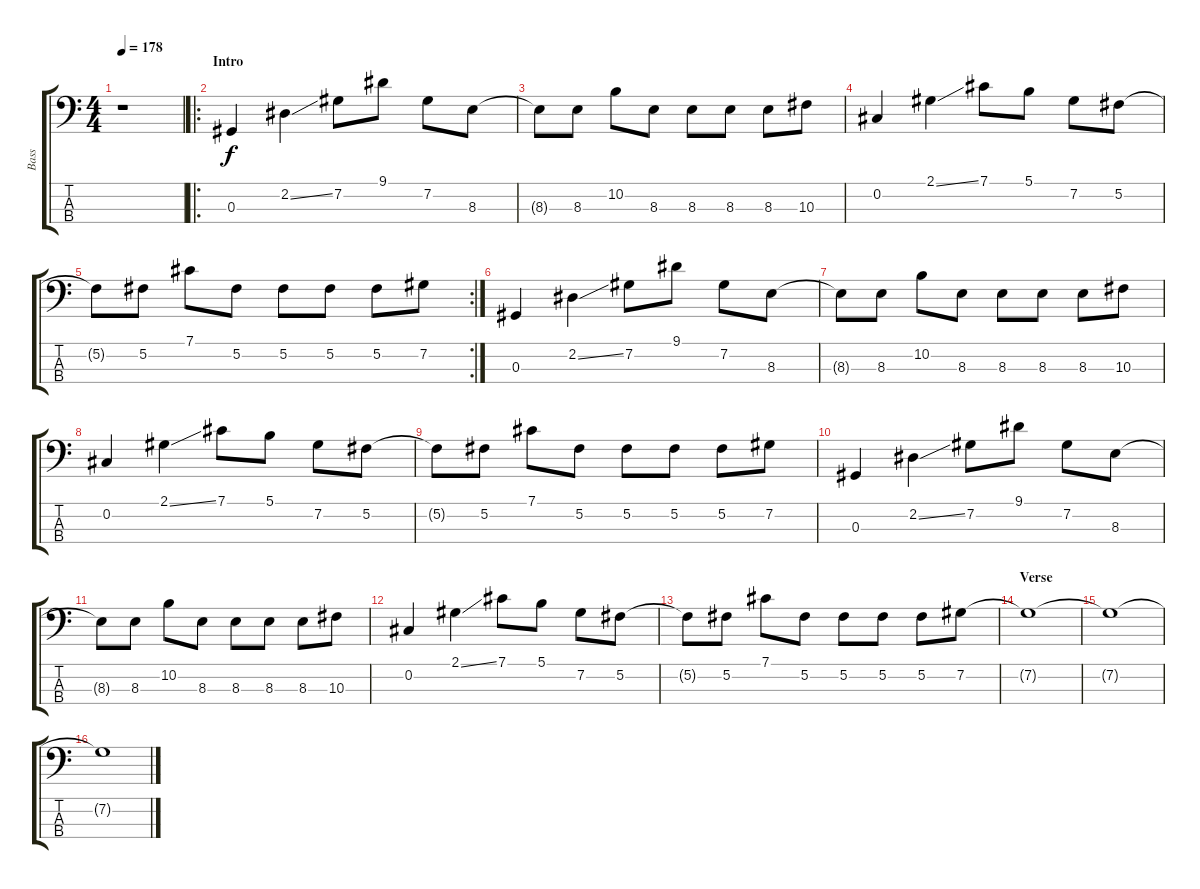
\track ("Bass" "Bass") {instrument electricbasspick}
\staff {score tabs}
\tuning (Gb2 Db2 Ab1 Eb1) {hide}
\ts (4 4)
\tempo 178
\clef f4
\ks c
r.1{dy f instrument electricbasspick} |
\ro
\section ("" "Intro")
0.3.4 2.2{ss}.4 7.2.8 9.1.8 7.2.8 8.3.8 |
8.3{t}.8 8.3.8 10.2.8 8.3.8 8.3.8 8.3.8 8.3.8 10.3.8 |
0.2.4 2.1{ss}.4 7.1.8 5.1.8 7.2.8 5.2.8 |
\rc 2
5.2{t}.8 5.2.8 7.1.8 5.2.8 5.2.8 5.2.8 5.2.8 7.2.8 |
0.3.4 2.2{ss}.4 7.2.8 9.1.8 7.2.8 8.3.8 |
8.3{t}.8 8.3.8 10.2.8 8.3.8 8.3.8 8.3.8 8.3.8 10.3.8 |
0.2.4 2.1{ss}.4 7.1.8 5.1.8 7.2.8 5.2.8 |
5.2{t}.8 5.2.8 7.1.8 5.2.8 5.2.8 5.2.8 5.2.8 7.2.8 |
0.3.4 2.2{ss}.4 7.2.8 9.1.8 7.2.8 8.3.8 |
8.3{t}.8 8.3.8 10.2.8 8.3.8 8.3.8 8.3.8 8.3.8 10.3.8 |
0.2.4 2.1{ss}.4 7.1.8 5.1.8 7.2.8 5.2.8 |
5.2{t}.8 5.2.8 7.1.8 5.2.8 5.2.8 5.2.8 5.2.8 7.2.8 |
\section ("" "Verse")
7.2{t}.1 |
7.2{t}.1 |
7.2{t}.1
